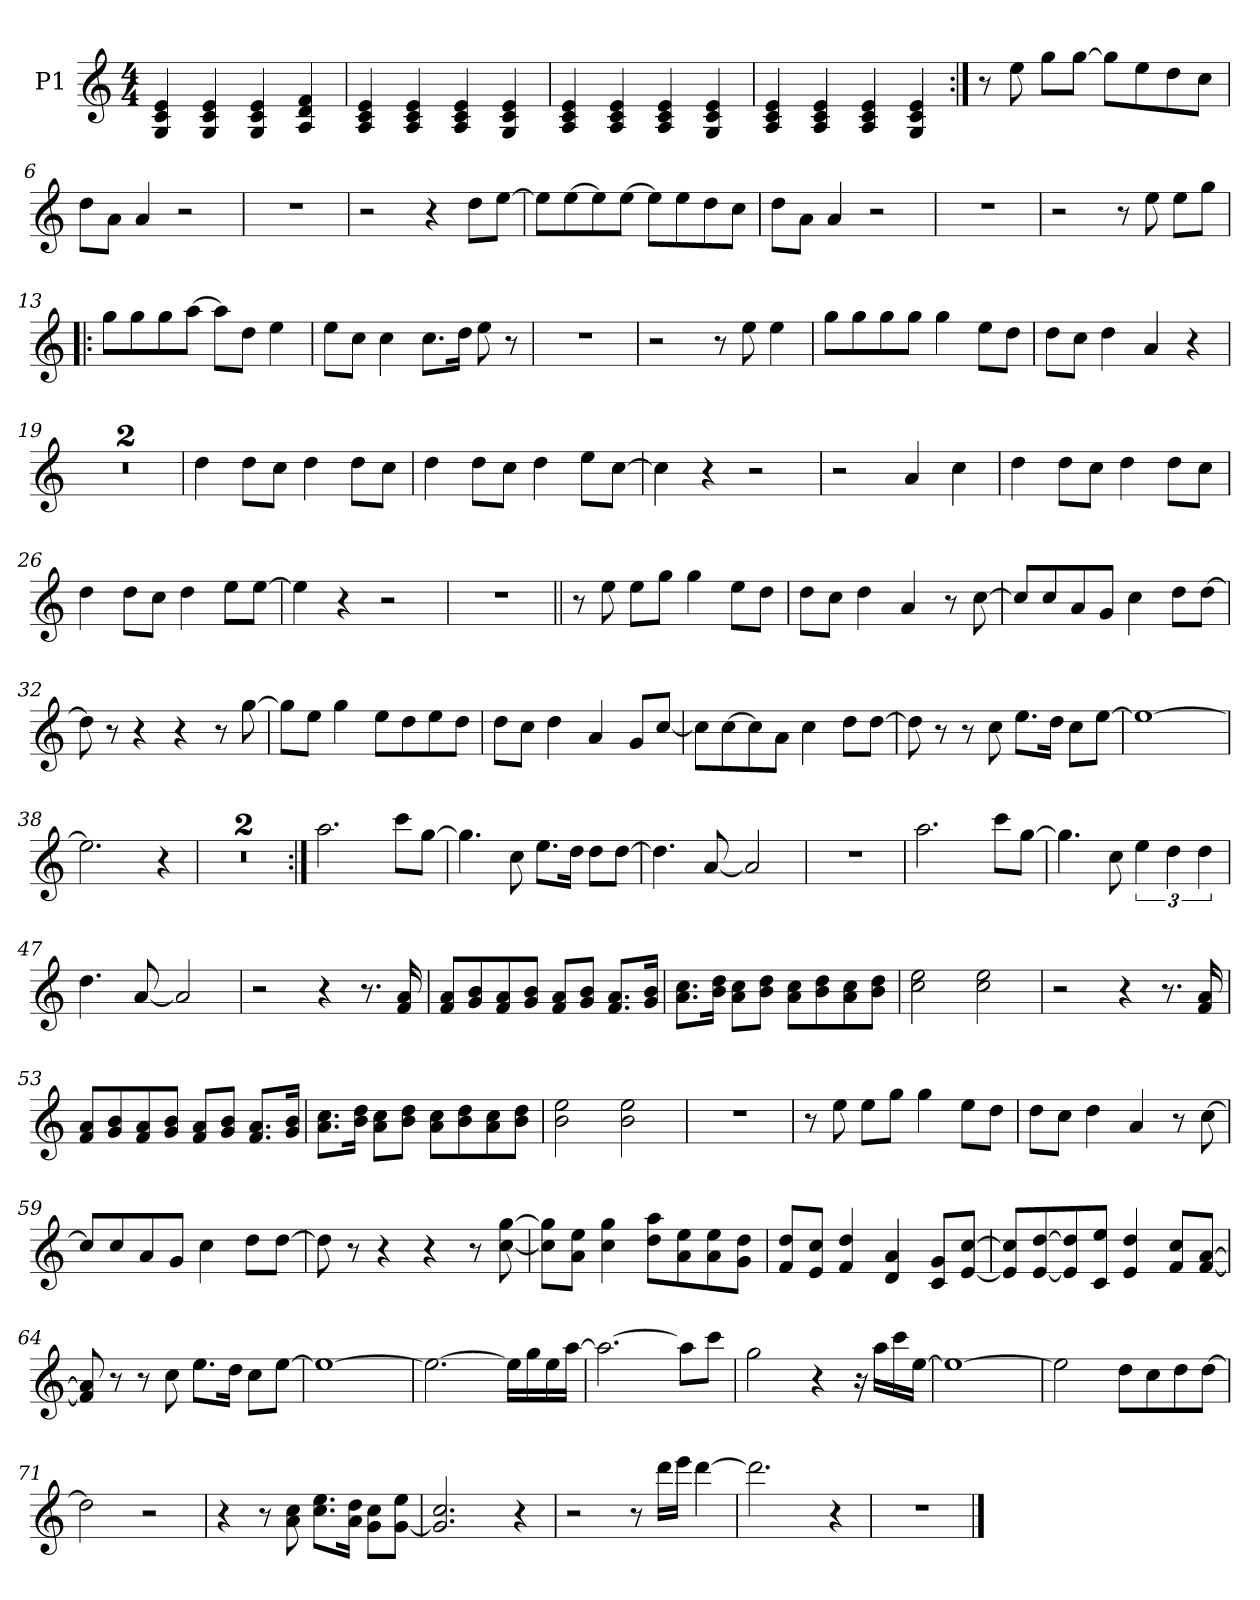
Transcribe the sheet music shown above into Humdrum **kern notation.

**kern
*part1
*staff1
*I"P1
*clefG2
*k[]
*M4/4
*MM112
=1
4G/ 4c/ 4e/
4G/ 4c/ 4e/
4G/ 4c/ 4e/
4A/ 4d/ 4f/
=2
4A/ 4c/ 4e/
4A/ 4c/ 4e/
4A/ 4c/ 4e/
4G/ 4c/ 4e/
=3
4A/ 4c/ 4e/
4A/ 4c/ 4e/
4A/ 4c/ 4e/
4G/ 4c/ 4e/
=4
4A/ 4c/ 4e/
4A/ 4c/ 4e/
4A/ 4c/ 4e/
4G/ 4c/ 4e/
=5:|!
8r
8ee\
8gg\L
[>8gg\J
8gg\L]
8ee\
8dd\
8cc\J
!!LO:LB:g=z
=6
8dd\L
8a\J
4a/
2r
=7
1r
=8
2r
4r
8dd\L
[>8ee\J
=9
8ee\L]
[>8ee\
8ee\]
[>8ee\J
8ee\L]
8ee\
8dd\
8cc\J
=10
8dd\L
8a\J
4a/
2r
=11
1r
!!LO:LB:g=z
=12
2r
8r
8ee\
8ee\L
8gg\J
=13!|:
8gg\L
8gg\
8gg\
[>8aa\J
8aa\L]
8dd\J
4ee\
=14
8ee\L
8cc\J
4cc\
8.cc\L
16dd\Jk
8ee\
8r
=15
1r
=16
2r
8r
8ee\
4ee\
!!LO:LB:g=z
=17
8gg\L
8gg\
8gg\
8gg\J
4gg\
8ee\L
8dd\J
=18
8dd\L
8cc\J
4dd\
4a/
4r
=19
1r
=20
1r
=21
4dd\
8dd\L
8cc\J
4dd\
8dd\L
8cc\J
=22
4dd\
8dd\L
8cc\J
4dd\
8ee\L
[>8cc\J
!!LO:LB:g=z
=23
4cc\]
4r
2r
=24
2r
4a/
4cc\
=25
4dd\
8dd\L
8cc\J
4dd\
8dd\L
8cc\J
=26
4dd\
8dd\L
8cc\J
4dd\
8ee\L
[>8ee\J
=27
4ee\]
4r
2r
=28
1r
!!LO:LB:g=z
=29||
8r
8ee\
8ee\L
8gg\J
4gg\
8ee\L
8dd\J
=30
8dd\L
8cc\J
4dd\
4a/
8r
[>8cc\
=31
8cc/L]
8cc/
8a/
8g/J
4cc\
8dd\L
[>8dd\J
=32
8dd\]
8r
4r
4r
8r
[>8gg\
=33
8gg\L]
8ee\J
4gg\
8ee\L
8dd\
8ee\
8dd\J
!!LO:LB:g=z
=34
8dd\L
8cc\J
4dd\
4a/
8g/L
[<8cc/J
=35
8cc\L]
[>8cc\
8cc\]
8a\J
4cc\
8dd\L
[>8dd\J
=36
8dd\]
8r
8r
8cc\
8.ee\L
16dd\Jk
8cc\L
[>8ee\J
=37
1ee_
=38
2.ee\]
4r
=39
1r
!!LO:LB:g=z
=40
1r
=41:|!
2.aa\
8ccc\L
[>8gg\J
=42
4.gg\]
8cc\
8.ee\L
16dd\Jk
8dd\L
[>8dd\J
=43
4.dd\]
[<8a/
2a/]
=44
1r
=45
2.aa\
8ccc\L
[>8gg\J
=46
4.gg\]
8cc\
6ee\
6dd\
6dd\
!!LO:LB:g=z
=47
4.dd\
[<8a/
2a/]
=48
2r
4r
8.r
16f/ 16a/
=49
8f/ 8a/L
8g/ 8b/
8f/ 8a/
8g/ 8b/J
8f/ 8a/L
8g/ 8b/J
8.f/ 8.a/L
16g/ 16b/Jk
=50
8.a\ 8.cc\L
16b\ 16dd\Jk
8a\ 8cc\L
8b\ 8dd\J
8a\ 8cc\L
8b\ 8dd\
8a\ 8cc\
8b\ 8dd\J
=51
2cc\ 2ee\
2cc\ 2ee\
!!LO:LB:g=z
=52
2r
4r
8.r
16f/ 16a/
=53
8f/ 8a/L
8g/ 8b/
8f/ 8a/
8g/ 8b/J
8f/ 8a/L
8g/ 8b/J
8.f/ 8.a/L
16g/ 16b/Jk
=54
8.a\ 8.cc\L
16b\ 16dd\Jk
8a\ 8cc\L
8b\ 8dd\J
8a\ 8cc\L
8b\ 8dd\
8a\ 8cc\
8b\ 8dd\J
=55
2b\ 2ee\
2b\ 2ee\
=56
1r
!!LO:PB:g=z
=57
8r
8ee\
8ee\L
8gg\J
4gg\
8ee\L
8dd\J
=58
8dd\L
8cc\J
4dd\
4a/
8r
[>8cc\
=59
8cc/L]
8cc/
8a/
8g/J
4cc\
8dd\L
[>8dd\J
=60
8dd\]
8r
4r
4r
8r
[<8cc\ [>8gg\
=61
8cc\] 8gg\]L
8a\ 8ee\J
4cc\ 4gg\
8dd\ 8aa\L
8a\ 8ee\
8a\ 8ee\
8g\ 8dd\J
!!LO:LB:g=z
=62
8f/ 8dd/L
8e/ 8cc/J
4f/ 4dd/
4d/ 4a/
8c/ 8g/L
[<8e/ [>8cc/J
=63
8e/] 8cc/]L
[<8e/ [>8dd/
8e/] 8dd/]
8c/ 8ee/J
4e/ 4dd/
8f/ 8cc/L
[<8f/ [>8a/J
=64
8f/] 8a/]
8r
8r
8cc\
8.ee\L
16dd\Jk
8cc\L
[>8ee\J
=65
1ee_
=66
2.ee\_
16ee\LL]
16gg\
16ee\
[>16aa\JJ
!!LO:LB:g=z
=67
2.aa\_
8aa\L]
8ccc\J
=68
2gg\
4r
16r
16aa\LL
16ccc\
[>16ee\JJ
=69
1ee_
=70
2ee\]
8dd\L
8cc\
8dd\
[>8dd\J
=71
2dd\]
2r
!!LO:LB:g=z
=72
4r
8r
8a\ 8cc\
8.cc\ 8.ee\L
16a\ 16dd\Jk
8g\ 8cc\L
[<8g\ 8ee\J
=73
2.g/] 2.cc/
4r
=74
2r
8r
16ddd\LL
16eee\JJ
[>4ddd\
=75
2.ddd\]
4r
=76
1r
==
*-
